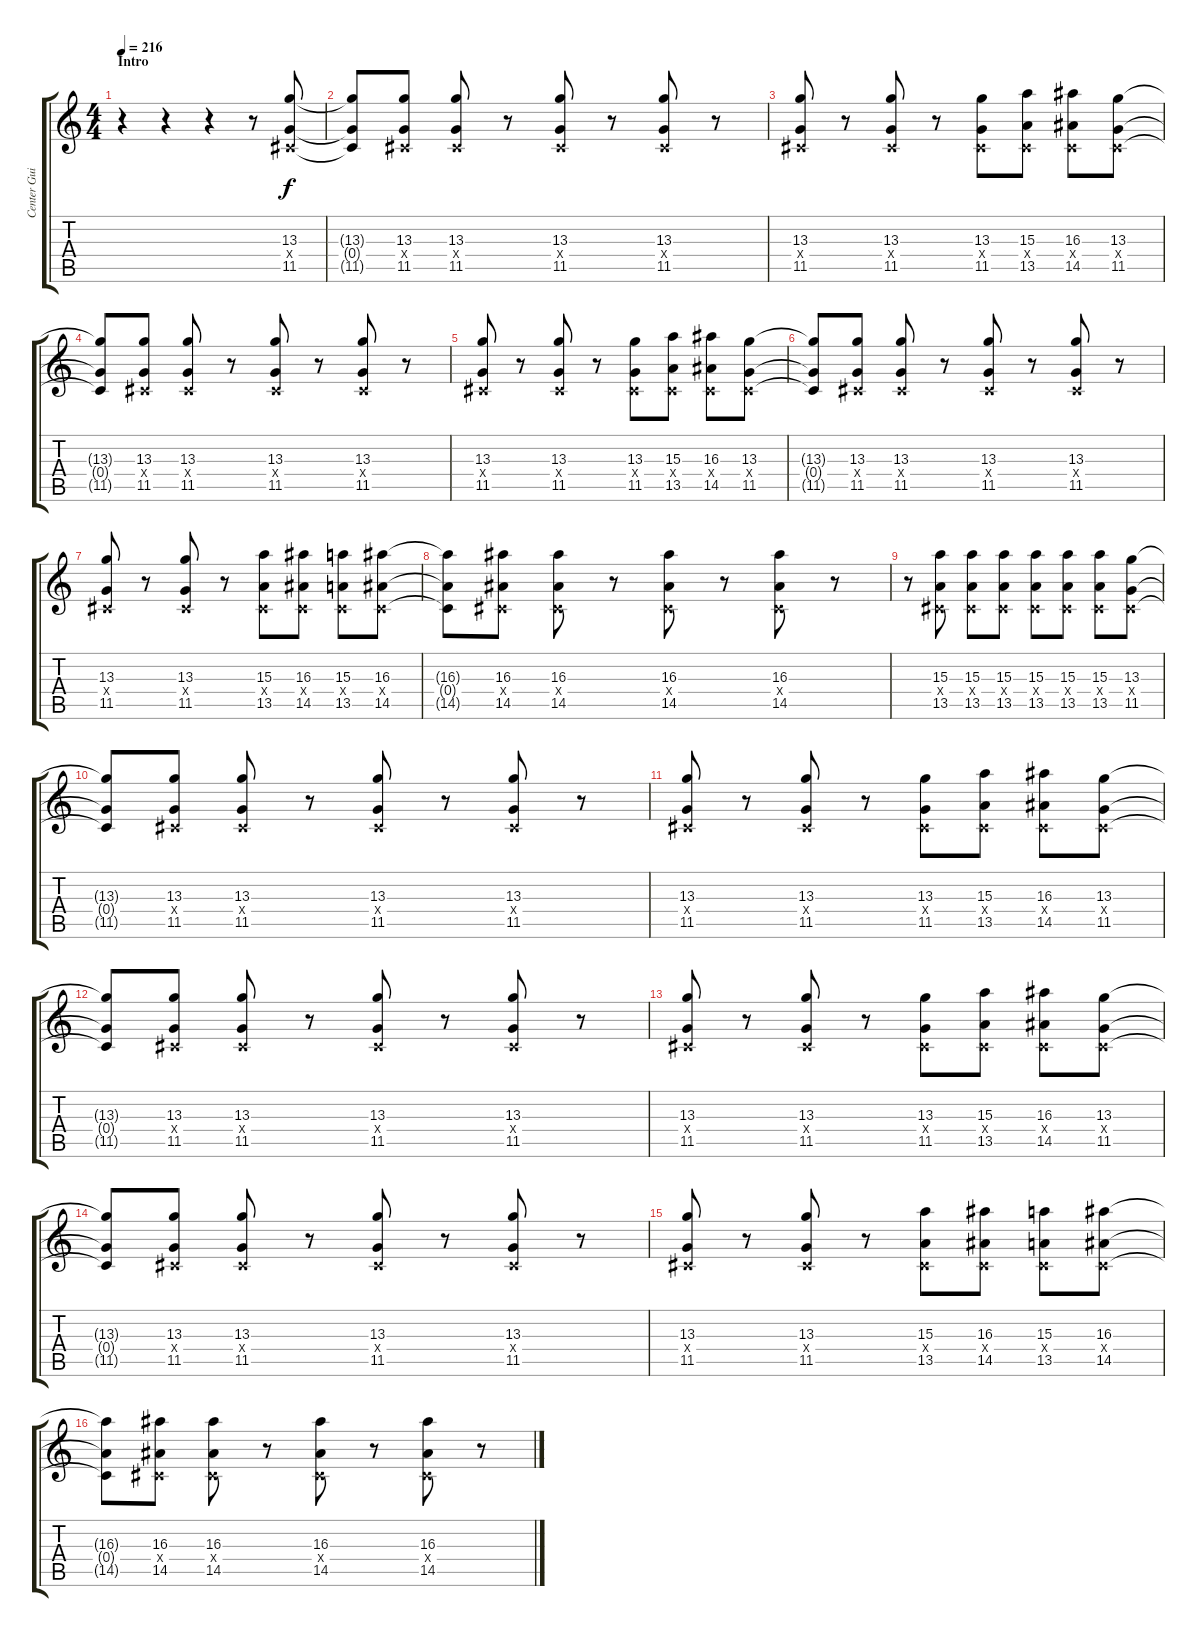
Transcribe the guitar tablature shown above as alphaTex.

\track ("Center Guitar" "Center Gui") {instrument distortionguitar}
\staff {score tabs}
\tuning (Eb4 Bb3 Gb3 Db3 Ab2 Eb2) {hide}
\ts (4 4)
\section ("" "Intro")
\tempo 216
\clef g2
\ks c
r.4{dy f instrument distortionguitar} r.4 r.4 r.8 (13.3 0.4{x} 11.5).8 |
(13.3{t} 0.4{t} 11.5{t}).8 (13.3 0.4{x} 11.5).8 (13.3 0.4{x} 11.5).8 r.8 (13.3 0.4{x} 11.5).8 r.8 (13.3 0.4{x} 11.5).8 r.8 |
(13.3 0.4{x} 11.5).8 r.8 (13.3 0.4{x} 11.5).8 r.8 (13.3 0.4{x} 11.5).8 (15.3 0.4{x} 13.5).8 (16.3 0.4{x} 14.5).8 (13.3 0.4{x} 11.5).8 |
(13.3{t} 0.4{t} 11.5{t}).8 (13.3 0.4{x} 11.5).8 (13.3 0.4{x} 11.5).8 r.8 (13.3 0.4{x} 11.5).8 r.8 (13.3 0.4{x} 11.5).8 r.8 |
(13.3 0.4{x} 11.5).8 r.8 (13.3 0.4{x} 11.5).8 r.8 (13.3 0.4{x} 11.5).8 (15.3 0.4{x} 13.5).8 (16.3 0.4{x} 14.5).8 (13.3 0.4{x} 11.5).8 |
(13.3{t} 0.4{t} 11.5{t}).8 (13.3 0.4{x} 11.5).8 (13.3 0.4{x} 11.5).8 r.8 (13.3 0.4{x} 11.5).8 r.8 (13.3 0.4{x} 11.5).8 r.8 |
(13.3 0.4{x} 11.5).8 r.8 (13.3 0.4{x} 11.5).8 r.8 (15.3 0.4{x} 13.5).8 (16.3 0.4{x} 14.5).8 (15.3 0.4{x} 13.5).8 (16.3 0.4{x} 14.5).8 |
(16.3{t} 0.4{t} 14.5{t}).8 (16.3 0.4{x} 14.5).8 (16.3 0.4{x} 14.5).8 r.8 (16.3 0.4{x} 14.5).8 r.8 (16.3 0.4{x} 14.5).8 r.8 |
r.8 (15.3 0.4{x} 13.5).8 (15.3 0.4{x} 13.5).8 (15.3 0.4{x} 13.5).8 (15.3 0.4{x} 13.5).8 (15.3 0.4{x} 13.5).8 (15.3 0.4{x} 13.5).8 (13.3 0.4{x} 11.5).8 |
(13.3{t} 0.4{t} 11.5{t}).8 (13.3 0.4{x} 11.5).8 (13.3 0.4{x} 11.5).8 r.8 (13.3 0.4{x} 11.5).8 r.8 (13.3 0.4{x} 11.5).8 r.8 |
(13.3 0.4{x} 11.5).8 r.8 (13.3 0.4{x} 11.5).8 r.8 (13.3 0.4{x} 11.5).8 (15.3 0.4{x} 13.5).8 (16.3 0.4{x} 14.5).8 (13.3 0.4{x} 11.5).8 |
(13.3{t} 0.4{t} 11.5{t}).8 (13.3 0.4{x} 11.5).8 (13.3 0.4{x} 11.5).8 r.8 (13.3 0.4{x} 11.5).8 r.8 (13.3 0.4{x} 11.5).8 r.8 |
(13.3 0.4{x} 11.5).8 r.8 (13.3 0.4{x} 11.5).8 r.8 (13.3 0.4{x} 11.5).8 (15.3 0.4{x} 13.5).8 (16.3 0.4{x} 14.5).8 (13.3 0.4{x} 11.5).8 |
(13.3{t} 0.4{t} 11.5{t}).8 (13.3 0.4{x} 11.5).8 (13.3 0.4{x} 11.5).8 r.8 (13.3 0.4{x} 11.5).8 r.8 (13.3 0.4{x} 11.5).8 r.8 |
(13.3 0.4{x} 11.5).8 r.8 (13.3 0.4{x} 11.5).8 r.8 (15.3 0.4{x} 13.5).8 (16.3 0.4{x} 14.5).8 (15.3 0.4{x} 13.5).8 (16.3 0.4{x} 14.5).8 |
(16.3{t} 0.4{t} 14.5{t}).8 (16.3 0.4{x} 14.5).8 (16.3 0.4{x} 14.5).8 r.8 (16.3 0.4{x} 14.5).8 r.8 (16.3 0.4{x} 14.5).8 r.8
